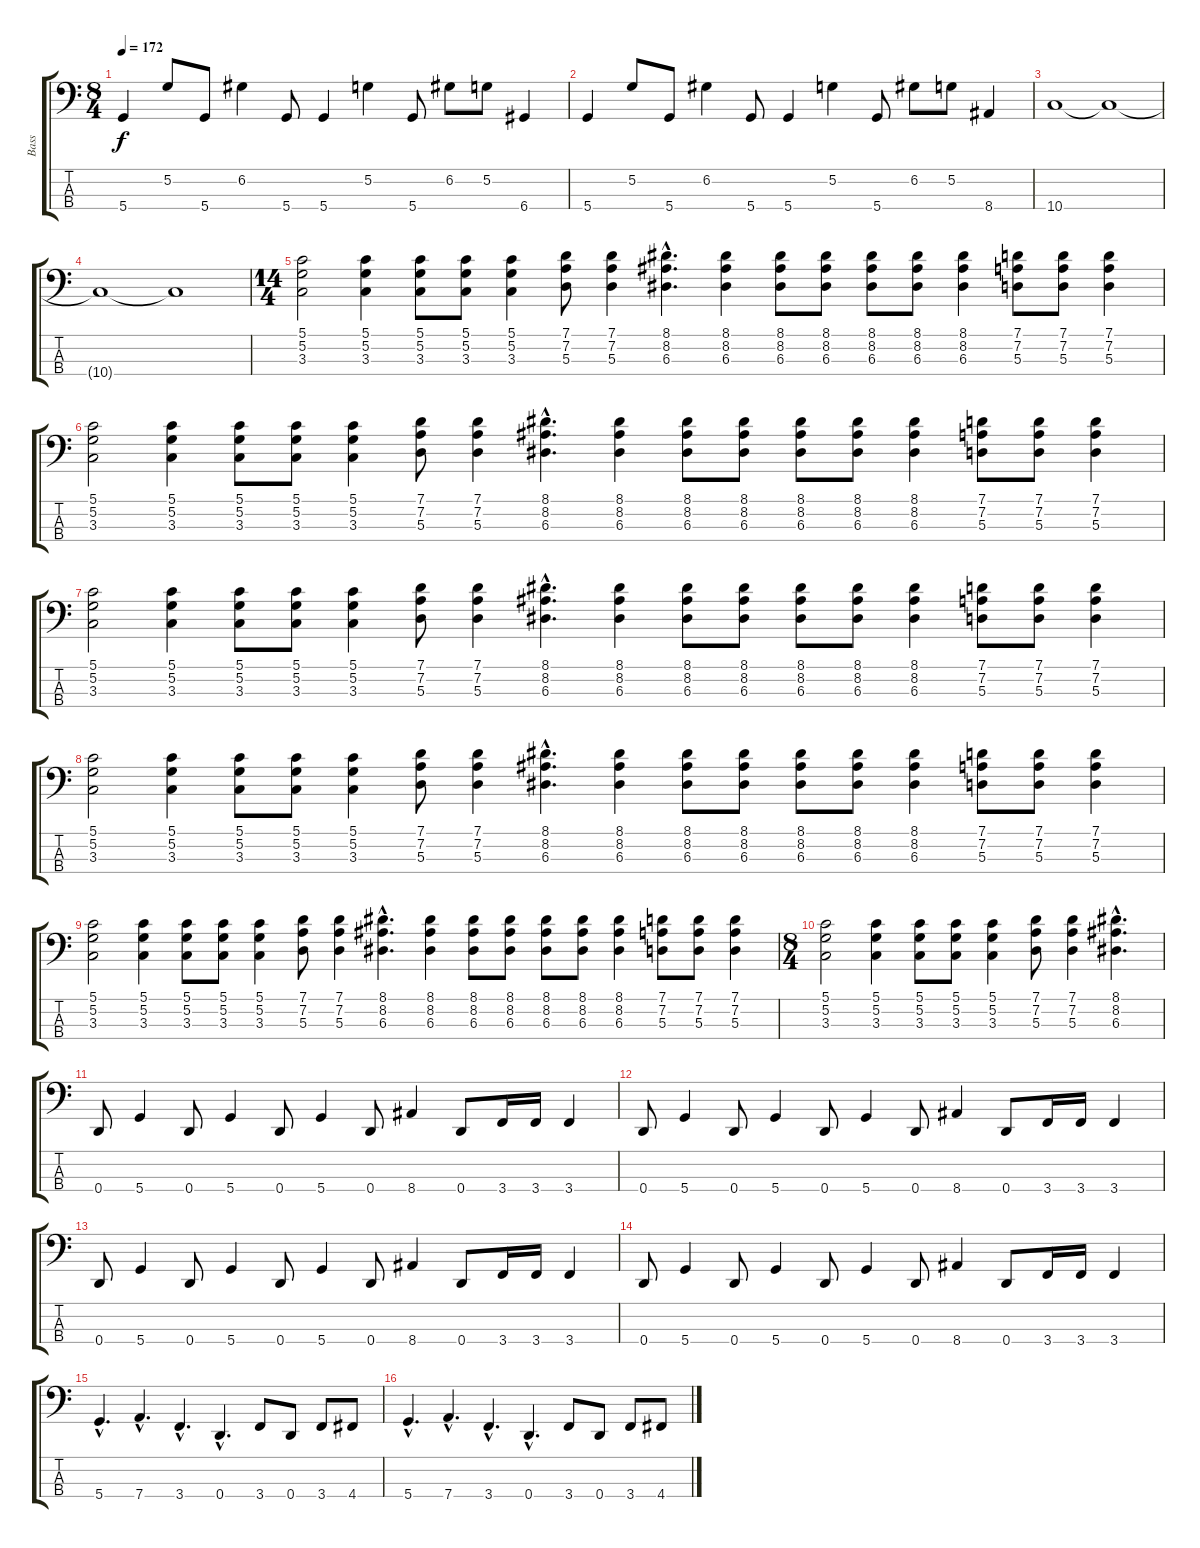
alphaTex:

\track ("Bass" "Bass") {instrument electricbasspick}
\staff {score tabs}
\tuning (G2 D2 A1 D1) {hide}
\ts (8 4)
\tempo 172
\clef f4
\ks c
5.4.4{dy f} 5.2.8 5.4.8 6.2.4 5.4.8 5.4.4 5.2.4 5.4.8 6.2.8 5.2.8 6.4.4 |
5.4.4 5.2.8 5.4.8 6.2.4 5.4.8 5.4.4 5.2.4 5.4.8 6.2.8 5.2.8 8.4.4 |
10.4.1 10.4{t}.1 |
10.4{t}.1 10.4{t}.1 |
\ts (14 4)
(5.1 5.2 3.3).2 (5.1 5.2 3.3).4 (5.1 5.2 3.3).8 (5.1 5.2 3.3).8 (5.1 5.2 3.3).4 (7.1 7.2 5.3).8 (7.1 7.2 5.3).4 (8.1{hac} 8.2{hac} 6.3{hac}).4{d} (8.1 8.2 6.3).4 (8.1 8.2 6.3).8 (8.1 8.2 6.3).8 (8.1 8.2 6.3).8 (8.1 8.2 6.3).8 (8.1 8.2 6.3).4 (7.1 7.2 5.3).8 (7.1 7.2 5.3).8 (7.1 7.2 5.3).4 |
(5.1 5.2 3.3).2 (5.1 5.2 3.3).4 (5.1 5.2 3.3).8 (5.1 5.2 3.3).8 (5.1 5.2 3.3).4 (7.1 7.2 5.3).8 (7.1 7.2 5.3).4 (8.1{hac} 8.2{hac} 6.3{hac}).4{d} (8.1 8.2 6.3).4 (8.1 8.2 6.3).8 (8.1 8.2 6.3).8 (8.1 8.2 6.3).8 (8.1 8.2 6.3).8 (8.1 8.2 6.3).4 (7.1 7.2 5.3).8 (7.1 7.2 5.3).8 (7.1 7.2 5.3).4 |
(5.1 5.2 3.3).2 (5.1 5.2 3.3).4 (5.1 5.2 3.3).8 (5.1 5.2 3.3).8 (5.1 5.2 3.3).4 (7.1 7.2 5.3).8 (7.1 7.2 5.3).4 (8.1{hac} 8.2{hac} 6.3{hac}).4{d} (8.1 8.2 6.3).4 (8.1 8.2 6.3).8 (8.1 8.2 6.3).8 (8.1 8.2 6.3).8 (8.1 8.2 6.3).8 (8.1 8.2 6.3).4 (7.1 7.2 5.3).8 (7.1 7.2 5.3).8 (7.1 7.2 5.3).4 |
(5.1 5.2 3.3).2 (5.1 5.2 3.3).4 (5.1 5.2 3.3).8 (5.1 5.2 3.3).8 (5.1 5.2 3.3).4 (7.1 7.2 5.3).8 (7.1 7.2 5.3).4 (8.1{hac} 8.2{hac} 6.3{hac}).4{d} (8.1 8.2 6.3).4 (8.1 8.2 6.3).8 (8.1 8.2 6.3).8 (8.1 8.2 6.3).8 (8.1 8.2 6.3).8 (8.1 8.2 6.3).4 (7.1 7.2 5.3).8 (7.1 7.2 5.3).8 (7.1 7.2 5.3).4 |
(5.1 5.2 3.3).2 (5.1 5.2 3.3).4 (5.1 5.2 3.3).8 (5.1 5.2 3.3).8 (5.1 5.2 3.3).4 (7.1 7.2 5.3).8 (7.1 7.2 5.3).4 (8.1{hac} 8.2{hac} 6.3{hac}).4{d} (8.1 8.2 6.3).4 (8.1 8.2 6.3).8 (8.1 8.2 6.3).8 (8.1 8.2 6.3).8 (8.1 8.2 6.3).8 (8.1 8.2 6.3).4 (7.1 7.2 5.3).8 (7.1 7.2 5.3).8 (7.1 7.2 5.3).4 |
\ts (8 4)
(5.1 5.2 3.3).2 (5.1 5.2 3.3).4 (5.1 5.2 3.3).8 (5.1 5.2 3.3).8 (5.1 5.2 3.3).4 (7.1 7.2 5.3).8 (7.1 7.2 5.3).4 (8.1{hac} 8.2{hac} 6.3{hac}).4{d} |
0.4.8 5.4.4 0.4.8 5.4.4 0.4.8 5.4.4 0.4.8 8.4.4 0.4.8 3.4.16 3.4.16 3.4.4 |
0.4.8 5.4.4 0.4.8 5.4.4 0.4.8 5.4.4 0.4.8 8.4.4 0.4.8 3.4.16 3.4.16 3.4.4 |
0.4.8 5.4.4 0.4.8 5.4.4 0.4.8 5.4.4 0.4.8 8.4.4 0.4.8 3.4.16 3.4.16 3.4.4 |
0.4.8 5.4.4 0.4.8 5.4.4 0.4.8 5.4.4 0.4.8 8.4.4 0.4.8 3.4.16 3.4.16 3.4.4 |
5.4{hac}.4{d} 7.4{hac}.4{d} 3.4{hac}.4{d} 0.4{hac}.4{d} 3.4.8 0.4.8 3.4.8 4.4.8 |
5.4{hac}.4{d} 7.4{hac}.4{d} 3.4{hac}.4{d} 0.4{hac}.4{d} 3.4.8 0.4.8 3.4.8 4.4.8
